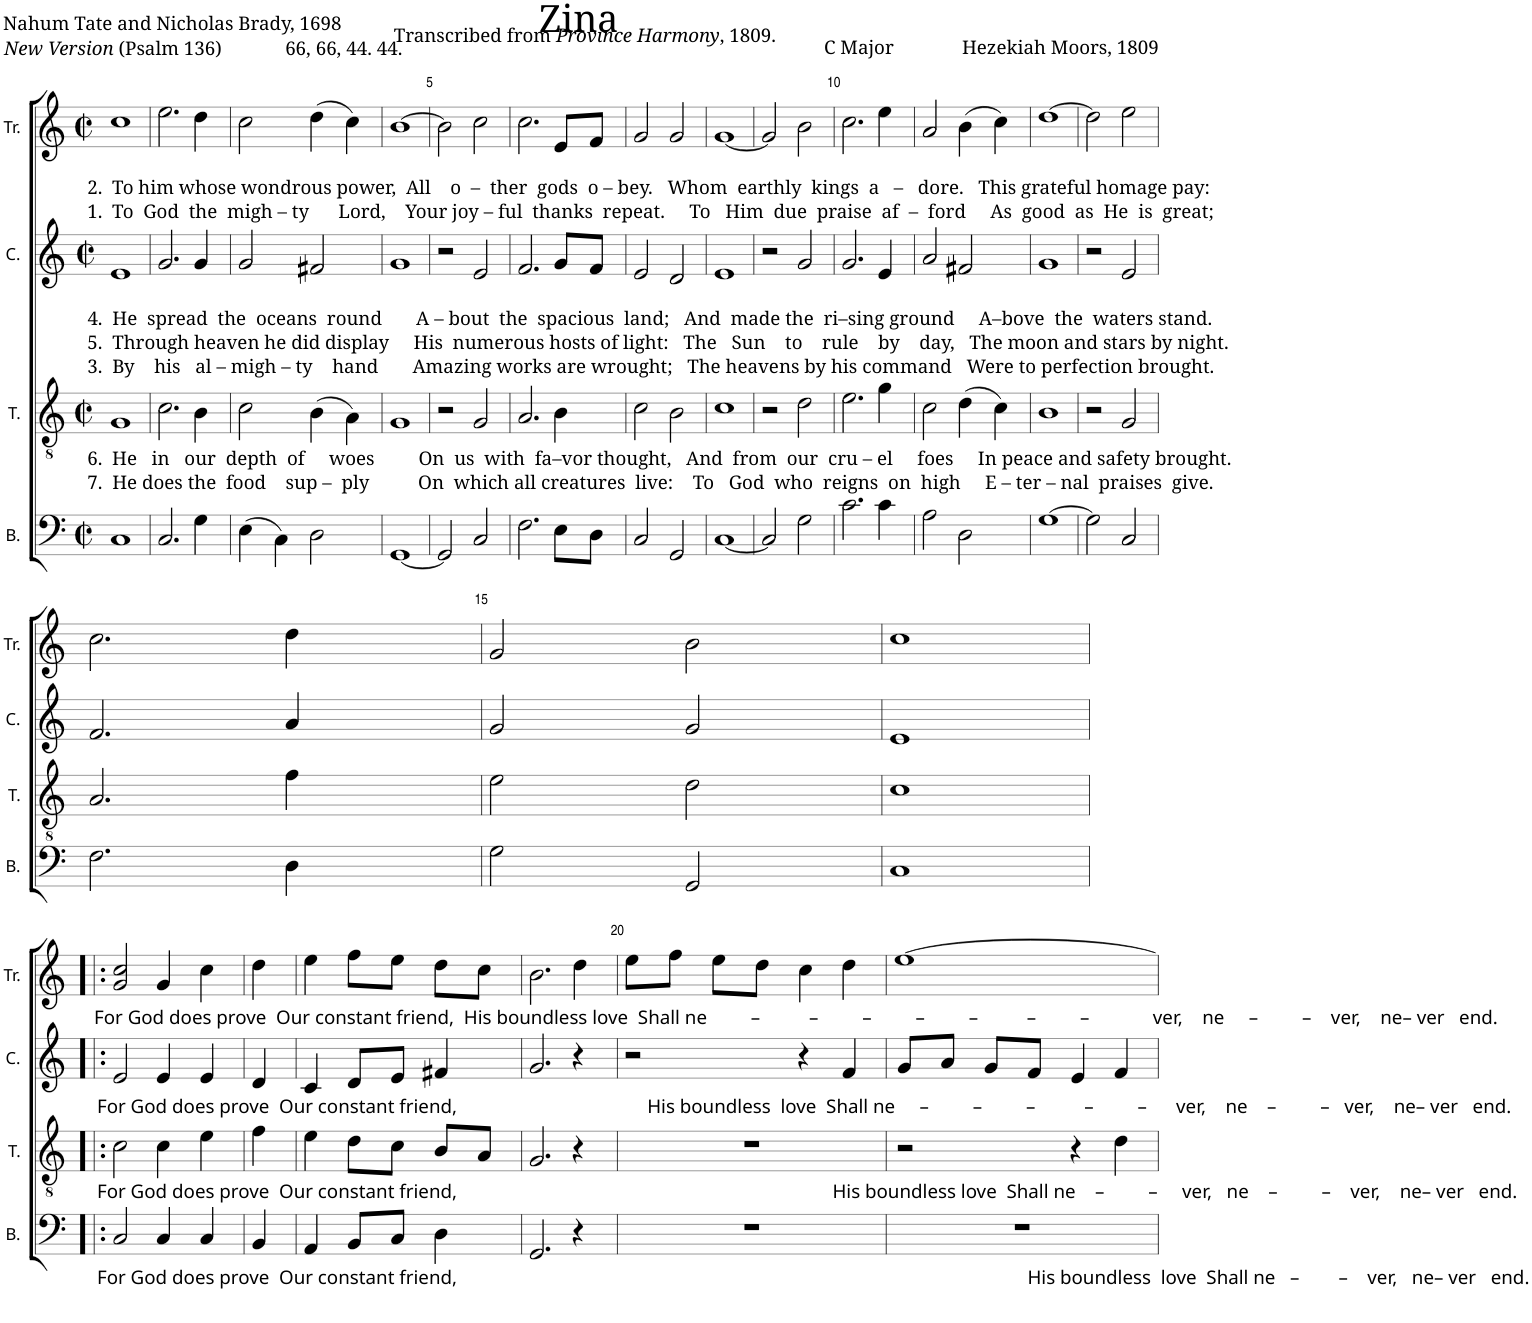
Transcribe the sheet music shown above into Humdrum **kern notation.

**kern	**kern	**kern	**kern
*part4	*part3	*part2	*part1
*staff4	*staff3	*staff2	*staff1
*I"B.	*I"T.	*I"C.	*I"Tr.
*I'B.	*I'T.	*I'C.	*I'Tr.
*clefF4	*clefGv2	*clefG2	*clefG2
*k[]	*k[]	*k[]	*k[]
*M2/2	*M2/2	*M2/2	*M2/2
*met(c|)	*met(c|)	*met(c|)	*met(c|)
=1	=1	=1	=1
!	!	!	!LO:TX:b:t=2.  To him whose wondrous power,  All    o  –  ther  gods  o – bey.   Whom  earthly  kings  a   –   dore.   This grateful homage pay&colon;
!	!	!	!LO:TX:b:t=1.  To  God  the  migh – ty      Lord,    Your joy – ful  thanks  repeat.     To   Him  due  praise  af  –  ford     As  good  as  He  is  great;
!	!	!LO:TX:b:t=4.  He  spread  the  oceans  round       A – bout  the  spacious  land;   And  made the  ri–sing ground     A–bove  the  waters stand.	!
!	!	!LO:TX:b:t=5.  Through heaven he did display     His  numerous hosts of light&colon;   The   Sun    to    rule    by    day,   The moon and stars by night.	!
!	!	!LO:TX:b:t=3.  By    his   al – migh – ty    hand       Amazing works are wrought;   The heavens by his command   Were to perfection brought.	!
!	!LO:TX:b:t=6.  He   in   our  depth  of     woes         On  us  with  fa–vor thought,   And  from  our  cru – el     foes     In peace and safety brought.	!	!
!	!LO:TX:b:t=7.  He does the  food    sup –  ply          On  which all creatures  live&colon;    To   God  who  reigns  on  high     E – ter – nal  praises  give.	!	!
1C	1G	1e	1cc
=2	=2	=2	=2
2.C/	2.c\	2.g/	2.ee\
4G\	4B\	4g/	4dd\
=3	=3	=3	=3
(4E\	2c\	2g/	2cc\
4C\)	.	.	.
2D\	(4B\	2f#X/	(4dd\
.	4A\)	.	4cc\)
=4	=4	=4	=4
[1GG	1G	1g	[1b
=5	=5	=5	=5
2GG/]	2r	2r	2b\]
2C/	2G/	2e/	2cc\
=6	=6	=6	=6
2.F\	2.A/	2.f/	2.cc\
8E\L	4B\	8g/L	8e/L
8D\J	.	8f/J	8f/J
=7	=7	=7	=7
2C/	2c\	2e/	2g/
2GG/	2B\	2d/	2g/
=8	=8	=8	=8
[1C	1c	1e	[1g
=9	=9	=9	=9
2C/]	2r	2r	2g/]
2G\	2d\	2g/	2b\
=10	=10	=10	=10
2.c\	2.e\	2.g/	2.cc\
4c\	4g\	4e/	4ee\
=11	=11	=11	=11
2A\	2c\	2a/	2a/
2D\	(4d\	2f#X/	(4b\
.	4c\)	.	4cc\)
=12	=12	=12	=12
[1G	1B	1g	[1dd
=13	=13	=13	=13
2G\]	2r	2r	2dd\]
2C/	2G/	2e/	2ee\
!!LO:LB:g=z
=14	=14	=14	=14
2.F\	2.A/	2.f/	2.cc\
4D\	4f\	4a/	4dd\
=15	=15	=15	=15
2G\	2e\	2g/	2g/
2GG/	2d\	2g/	2b\
=16	=16	=16	=16
1C	1c	1e	1cc
!!LO:LB:g=z
=17!|:	=17!|:	=17!|:	=17!|:
!	!	!	!LO:TX:b:t=For God does prove  Our constant friend,  His boundless love  Shall ne         –          –         –         –         –          –         –             ver,    ne     –         –    ver,    ne– ver   end.
!	!	!LO:TX:b:t=For God does prove  Our constant friend,                                       His boundless  love  Shall ne     –         –         –          –         –      ver,    ne    –         –   ver,    ne– ver   end.	!
!	!LO:TX:b:t=For God does prove  Our constant friend,                                                                             His boundless love  Shall ne    –         –     ver,   ne    –         –    ver,    ne– ver   end.	!	!
!LO:TX:b:t=For God does prove  Our constant friend,                                                                                                                     His boundless  love  Shall ne   –        –    ver,   ne– ver   end.	!	!	!
2C/	2c\	2e/	2g/ 2cc/
4C/	4c\	4e/	4g/
4C/	4e\	4e/	4cc\
=18	=18	=18	=18
4BB/	4f\	4d/	4dd\
4AA/	4e\	4c/	4ee\
8BB/L	8d\L	8d/L	8ff\L
8C/J	8c\J	8e/J	8ee\J
4D\	8B/L	4f#X/	8dd\L
.	8A/J	.	8cc\J
=19	=19	=19	=19
2.GG/	2.G/	2.g/	2.b\
4r	4r	4r	4dd\
=20	=20	=20	=20
1r	1r	2r	8ee\L
.	.	.	8ff\J
.	.	.	8ee\L
.	.	.	8dd\J
.	.	4r	4cc\
.	.	4f/	4dd\
=21	=21	=21	=21
1r	2r	8g/L	[1ee
.	.	8a/J	.
.	.	8g/L	.
.	.	8f/J	.
.	4r	4e/	.
.	4d\	4f/	.
=	=	=	=
*-	*-	*-	*-
